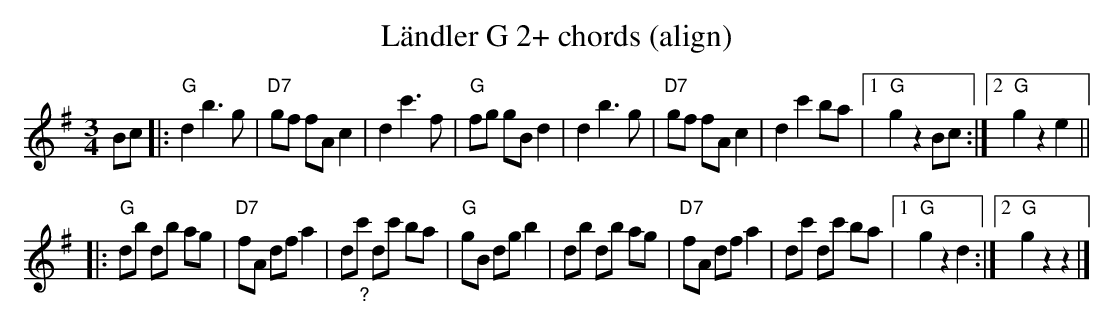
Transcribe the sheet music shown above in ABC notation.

X:1
T:L\"andler G 2+ chords (align)
M:3/4
L:1/8
K:Gmaj%%MIDI gchordon
Bc |: "G"d2b3g | "D7"gf fAc2 | d2c'3f | "G"fg gBd2 | d2b3g | "D7"gf fAc2 | d2c'2ba |1 "G"g2z2Bc :|2 "G"g2z2e2 ||
|: "G"db db ag | "D7"fA dfa2 | d"_?"c' dc' ba | "G"gB dgb2 | db db ag | "D7"fA df a2 | dc' dc' ba |1 "G"g2z2d2 :|2 "G"g2z2z2 |]
